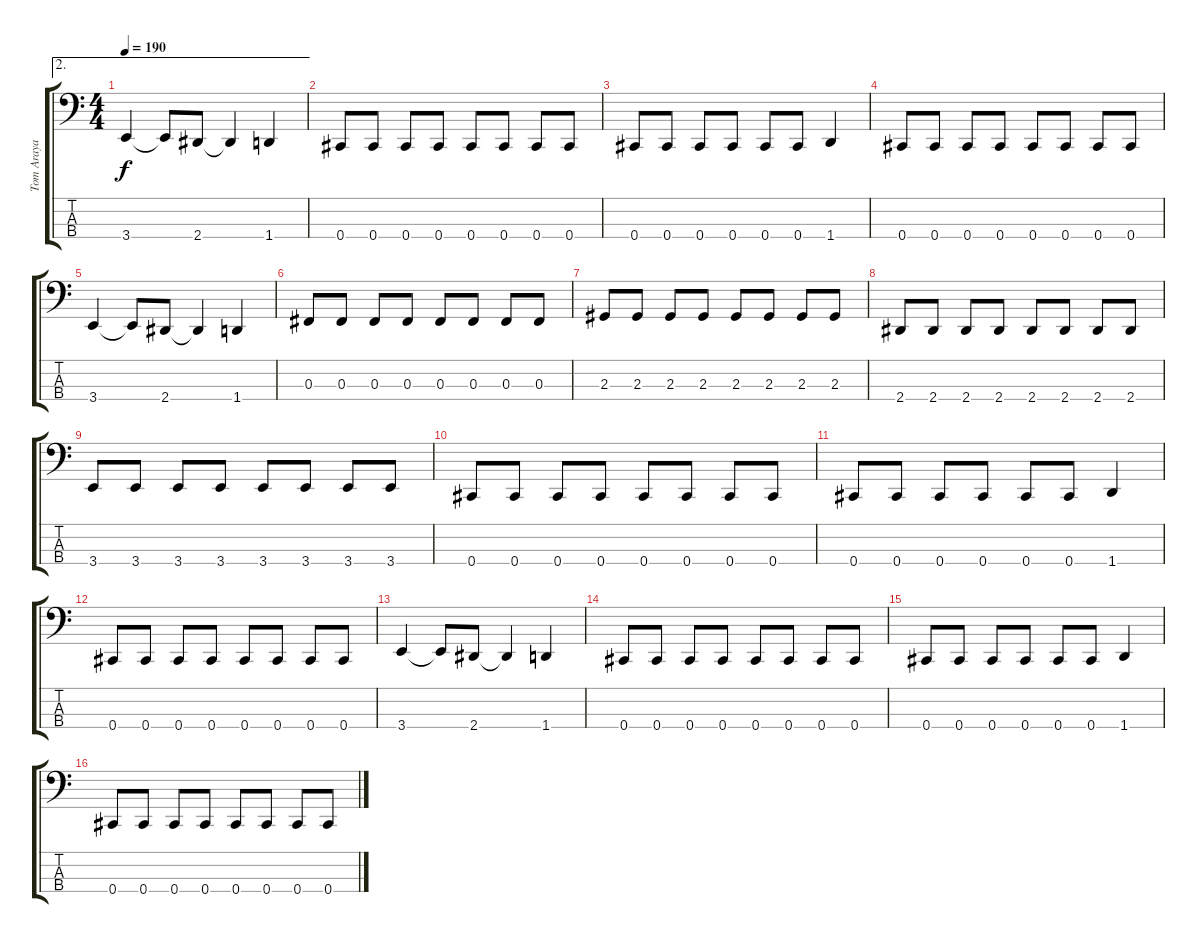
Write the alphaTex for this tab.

\track ("Tom Araya" "Tom Araya") {instrument electricbasspick}
\staff {score tabs}
\tuning (E2 B1 Gb1 Db1) {hide}
\ae 2
\ts (4 4)
\tempo 190
\clef f4
\ks c
3.4.4{dy f} 3.4{t}.8 2.4.8 2.4{t}.4 1.4.4 |
0.4.8 0.4.8 0.4.8 0.4.8 0.4.8 0.4.8 0.4.8 0.4.8 |
0.4.8 0.4.8 0.4.8 0.4.8 0.4.8 0.4.8 1.4.4 |
0.4.8 0.4.8 0.4.8 0.4.8 0.4.8 0.4.8 0.4.8 0.4.8 |
3.4.4 3.4{t}.8 2.4.8 2.4{t}.4 1.4.4 |
0.3.8 0.3.8 0.3.8 0.3.8 0.3.8 0.3.8 0.3.8 0.3.8 |
2.3.8 2.3.8 2.3.8 2.3.8 2.3.8 2.3.8 2.3.8 2.3.8 |
2.4.8 2.4.8 2.4.8 2.4.8 2.4.8 2.4.8 2.4.8 2.4.8 |
3.4.8 3.4.8 3.4.8 3.4.8 3.4.8 3.4.8 3.4.8 3.4.8 |
0.4.8 0.4.8 0.4.8 0.4.8 0.4.8 0.4.8 0.4.8 0.4.8 |
0.4.8 0.4.8 0.4.8 0.4.8 0.4.8 0.4.8 1.4.4 |
0.4.8 0.4.8 0.4.8 0.4.8 0.4.8 0.4.8 0.4.8 0.4.8 |
3.4.4 3.4{t}.8 2.4.8 2.4{t}.4 1.4.4 |
0.4.8 0.4.8 0.4.8 0.4.8 0.4.8 0.4.8 0.4.8 0.4.8 |
0.4.8 0.4.8 0.4.8 0.4.8 0.4.8 0.4.8 1.4.4 |
0.4.8 0.4.8 0.4.8 0.4.8 0.4.8 0.4.8 0.4.8 0.4.8
